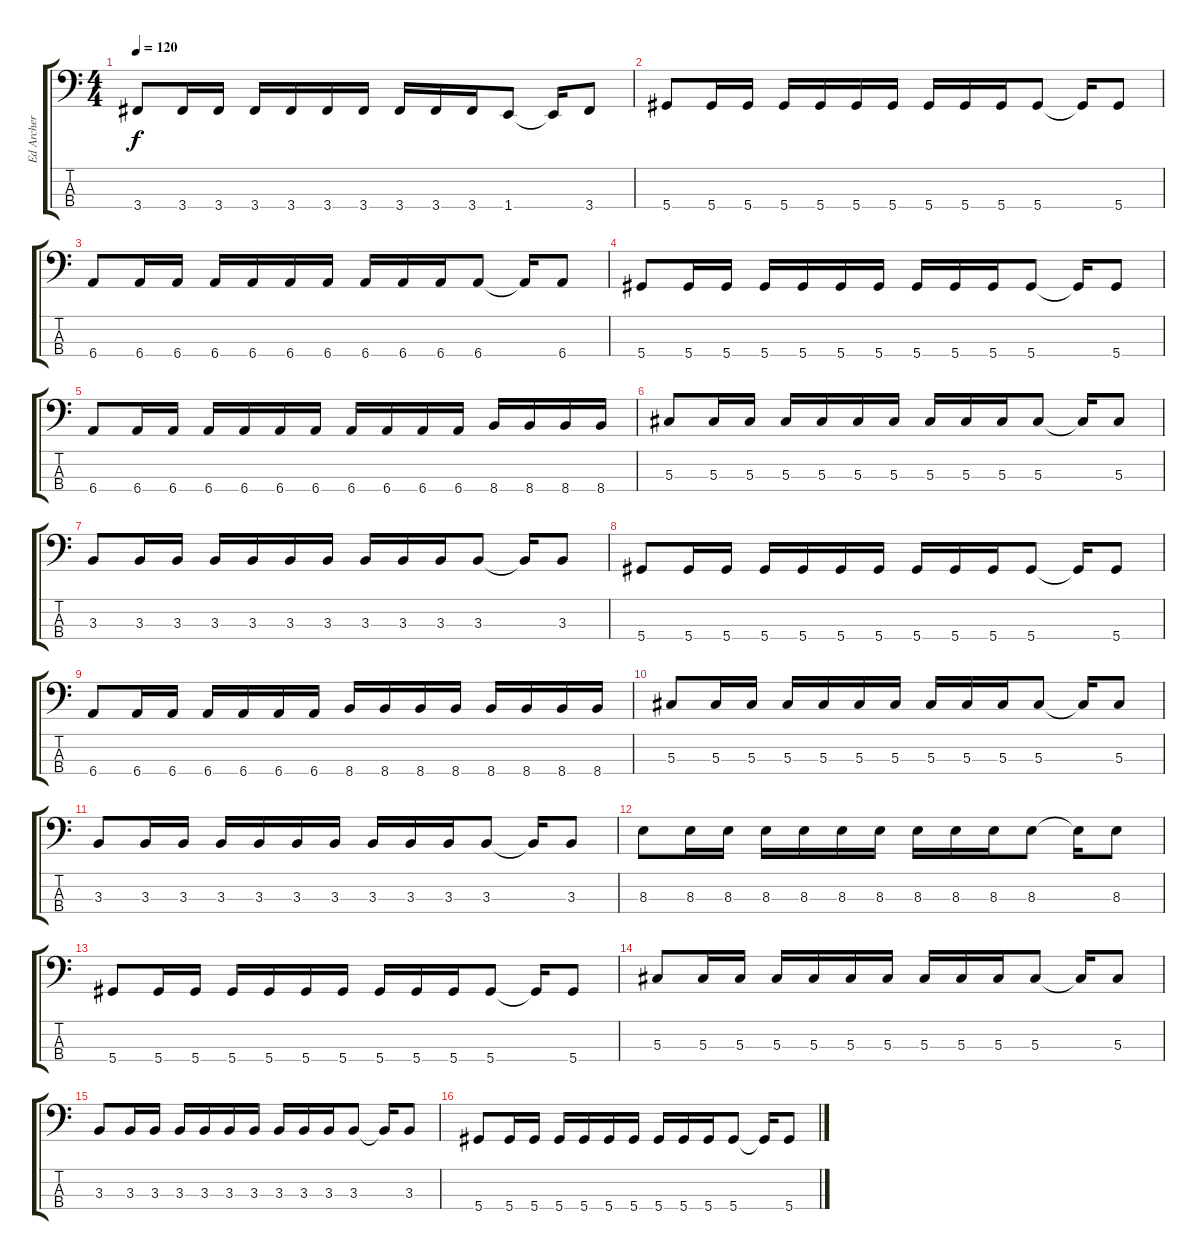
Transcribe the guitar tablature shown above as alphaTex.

\track ("Ed Archer" "Ed Archer") {instrument electricbassfinger}
\staff {score tabs}
\tuning (Gb2 Db2 Ab1 Eb1) {hide}
\ts (4 4)
\tempo 120
\clef f4
\ks c
3.4.8{dy f} 3.4.16 3.4.16 3.4.16 3.4.16 3.4.16 3.4.16 3.4.16 3.4.16 3.4.16 1.4.8 1.4{t}.16 3.4.8 |
5.4.8 5.4.16 5.4.16 5.4.16 5.4.16 5.4.16 5.4.16 5.4.16 5.4.16 5.4.16 5.4.8 5.4{t}.16 5.4.8 |
6.4.8 6.4.16 6.4.16 6.4.16 6.4.16 6.4.16 6.4.16 6.4.16 6.4.16 6.4.16 6.4.8 6.4{t}.16 6.4.8 |
5.4.8 5.4.16 5.4.16 5.4.16 5.4.16 5.4.16 5.4.16 5.4.16 5.4.16 5.4.16 5.4.8 5.4{t}.16 5.4.8 |
6.4.8 6.4.16 6.4.16 6.4.16 6.4.16 6.4.16 6.4.16 6.4.16 6.4.16 6.4.16 6.4.16 8.4.16 8.4.16 8.4.16 8.4.16 |
5.3.8 5.3.16 5.3.16 5.3.16 5.3.16 5.3.16 5.3.16 5.3.16 5.3.16 5.3.16 5.3.8 5.3{t}.16 5.3.8 |
3.3.8 3.3.16 3.3.16 3.3.16 3.3.16 3.3.16 3.3.16 3.3.16 3.3.16 3.3.16 3.3.8 3.3{t}.16 3.3.8 |
5.4.8 5.4.16 5.4.16 5.4.16 5.4.16 5.4.16 5.4.16 5.4.16 5.4.16 5.4.16 5.4.8 5.4{t}.16 5.4.8 |
6.4.8 6.4.16 6.4.16 6.4.16 6.4.16 6.4.16 6.4.16 8.4.16 8.4.16 8.4.16 8.4.16 8.4.16 8.4.16 8.4.16 8.4.16 |
5.3.8 5.3.16 5.3.16 5.3.16 5.3.16 5.3.16 5.3.16 5.3.16 5.3.16 5.3.16 5.3.8 5.3{t}.16 5.3.8 |
3.3.8 3.3.16 3.3.16 3.3.16 3.3.16 3.3.16 3.3.16 3.3.16 3.3.16 3.3.16 3.3.8 3.3{t}.16 3.3.8 |
8.3.8 8.3.16 8.3.16 8.3.16 8.3.16 8.3.16 8.3.16 8.3.16 8.3.16 8.3.16 8.3.8 8.3{t}.16 8.3.8 |
5.4.8 5.4.16 5.4.16 5.4.16 5.4.16 5.4.16 5.4.16 5.4.16 5.4.16 5.4.16 5.4.8 5.4{t}.16 5.4.8 |
5.3.8 5.3.16 5.3.16 5.3.16 5.3.16 5.3.16 5.3.16 5.3.16 5.3.16 5.3.16 5.3.8 5.3{t}.16 5.3.8 |
3.3.8 3.3.16 3.3.16 3.3.16 3.3.16 3.3.16 3.3.16 3.3.16 3.3.16 3.3.16 3.3.8 3.3{t}.16 3.3.8 |
5.4.8 5.4.16 5.4.16 5.4.16 5.4.16 5.4.16 5.4.16 5.4.16 5.4.16 5.4.16 5.4.8 5.4{t}.16 5.4.8
